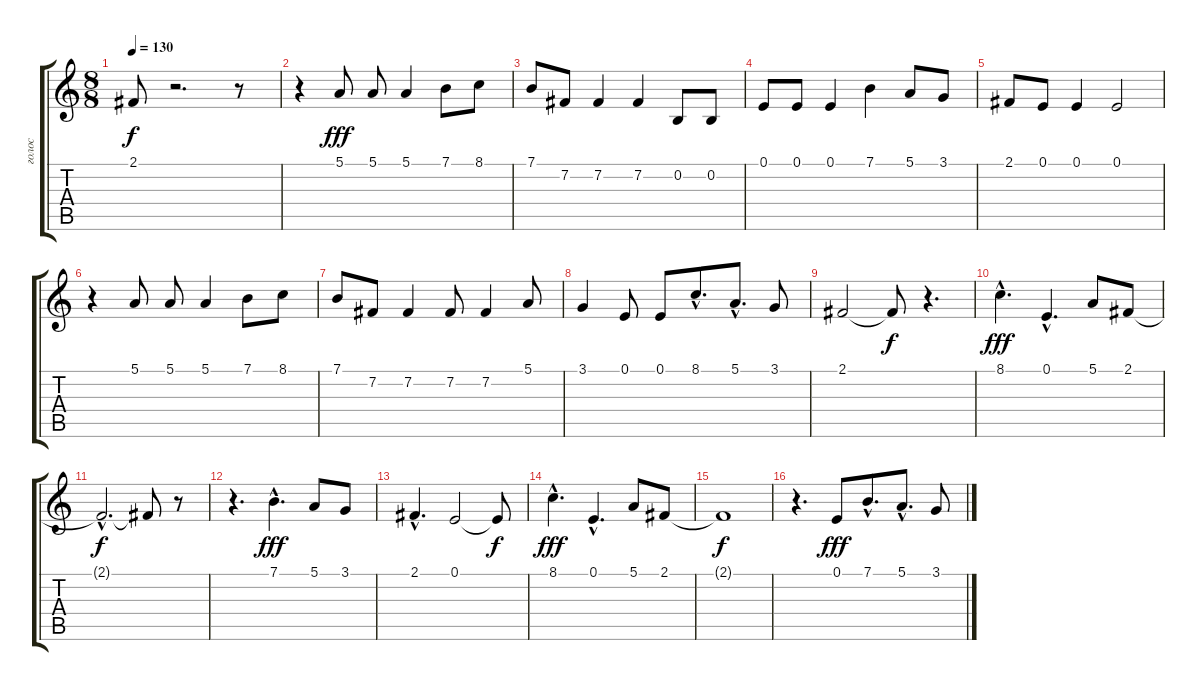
\track ("голос" "голос") {instrument flute}
\staff {score tabs}
\tuning (E4 B3 G3 D3 A2 E2) {hide}
\ts (8 8)
\tempo 130
\clef g2
\ks c
2.1{t}.8{dy f} r.2{d} r.8 |
r.4 5.1.8{dy fff} 5.1.8 5.1.4 7.1.8 8.1.8 |
7.1.8 7.2.8 7.2.4 7.2.4 0.2.8 0.2.8 |
0.1.8 0.1.8 0.1.4 7.1.4 5.1.8 3.1.8 |
2.1.8 0.1.8 0.1.4 0.1.2 |
r.4 5.1.8 5.1.8 5.1.4 7.1.8 8.1.8 |
7.1.8 7.2.8 7.2.4 7.2.8 7.2.4 5.1.8 |
3.1.4 0.1.8 0.1.8 8.1{hac}.8{d} 5.1{hac}.8{d} 3.1.8 |
2.1.2 2.1{t}.8{dy f} r.4{d} |
8.1{hac}.4{d dy fff} 0.1{hac}.4{d} 5.1.8 2.1.8 |
2.1{hac t}.2{d dy f} 2.1{t}.8 r.8 |
r.4{d} 7.1{hac}.4{d dy fff} 5.1.8 3.1.8 |
2.1{hac}.4{d} 0.1.2 0.1{t}.8{dy f} |
8.1{hac}.4{d dy fff} 0.1{hac}.4{d} 5.1.8 2.1.8 |
2.1{t}.1{dy f} |
r.4{d} 0.1.8{dy fff} 7.1{hac}.8{d} 5.1{hac}.8{d} 3.1.8
